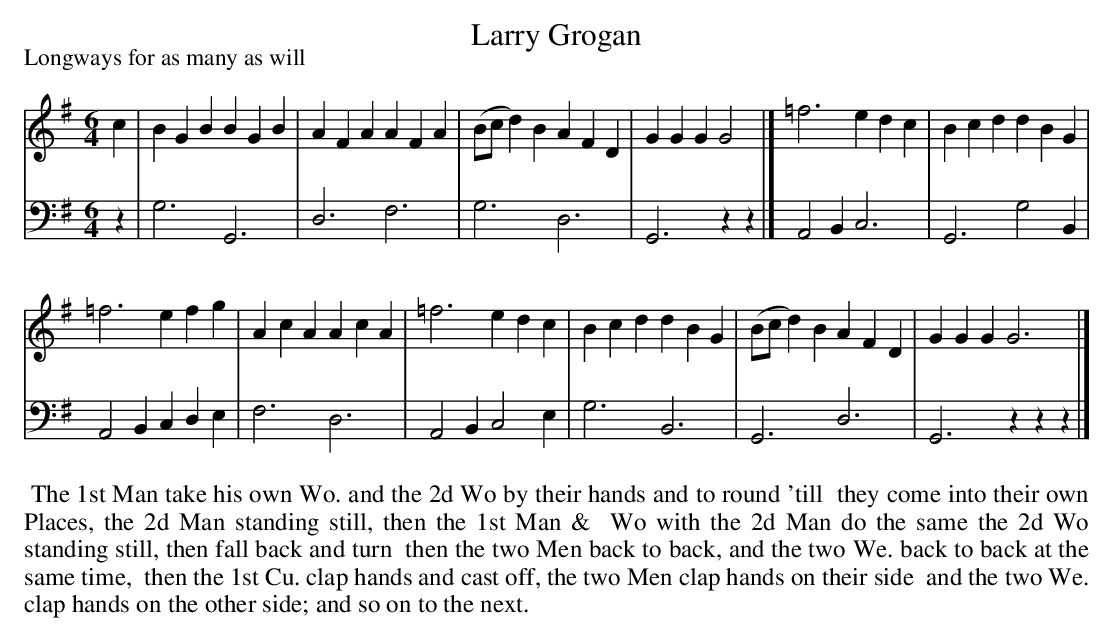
X:1
T: Larry Grogan
P: Longways for as many as will
M: 6/4
L: 1/4
K: G
V: 1
c |\
BGB BGB | AFA AFA | (B/c/d)B AFD | GGG G2 |]\
=f3 edc | Bcd dBG |
=f3 efg | AcA AcA |\
=f3 edc | Bcd dBG | (B/c/d)B AFD | GGG G3 |]
V: 2 clef=bass middle=d
z |\
g3 G3 | d3 f3 | g3 d3 | G3 zz  |]\
A2B c3 | G3 g2B |
A2B cde | f3 d3 |\
A2B c2e | g3 B3 | G3 d3 | G3 zzz |]
